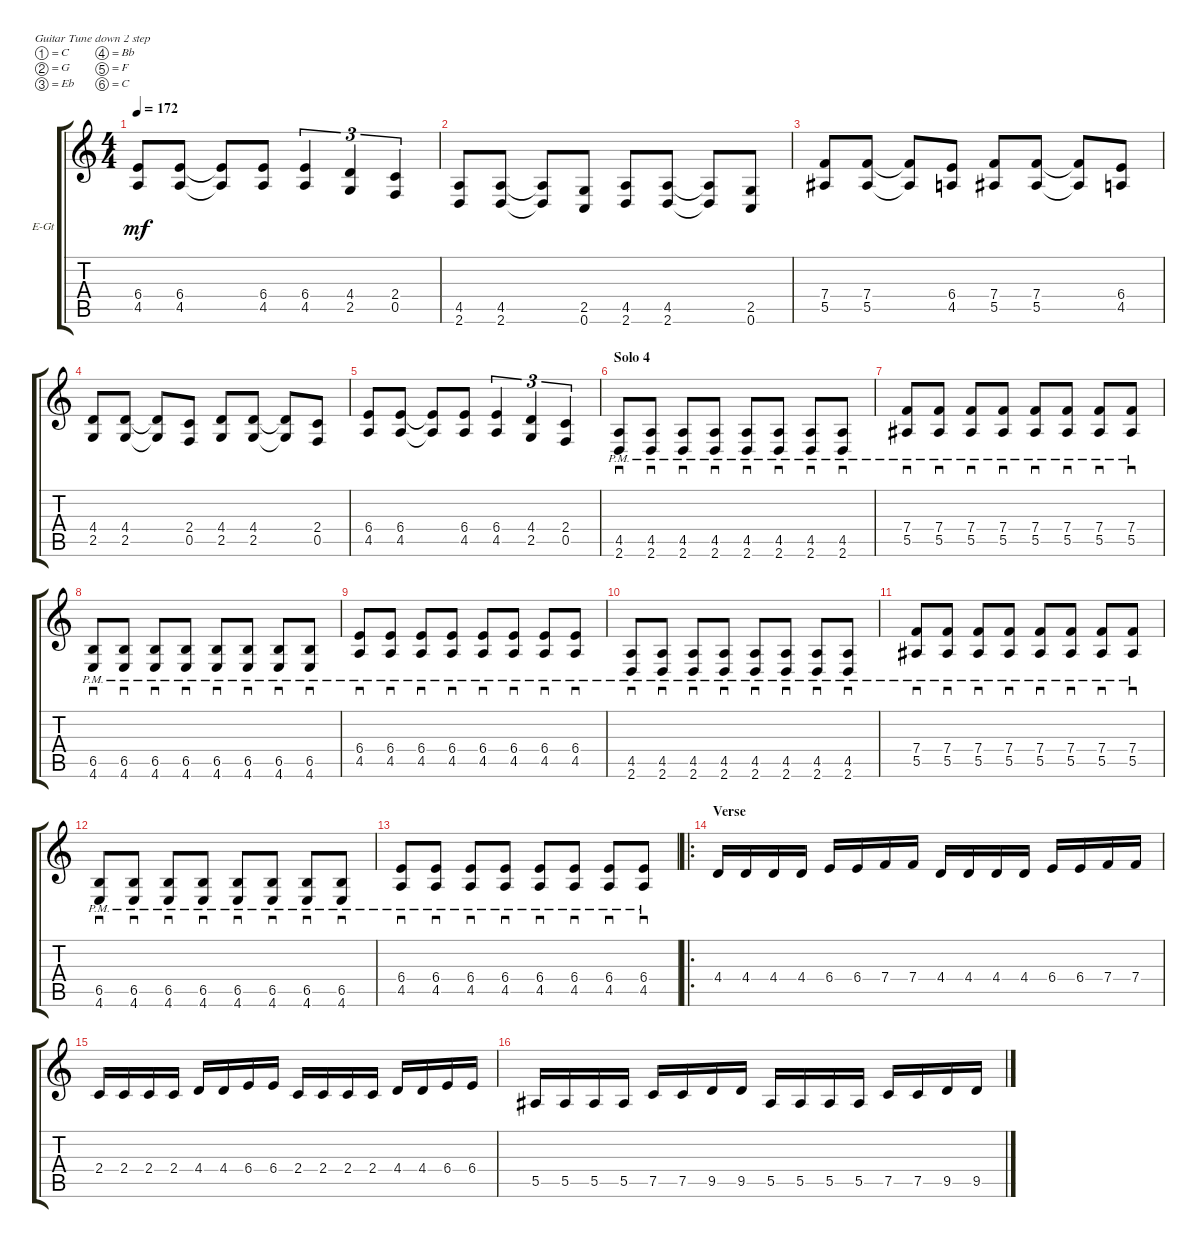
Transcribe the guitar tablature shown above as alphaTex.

\bracketExtendMode groupsimilarinstruments
\firstSystemTrackNameOrientation horizontal
\otherSystemsTrackNameOrientation horizontal
\track ("Lead Guitar" "E-Gt") {instrument distortionguitar}
\staff {score tabs}
\tuning (C4 G3 Eb3 Bb2 F2 C2)
\ts (4 4)
\tempo 172
\clef g2
\ks c
(4.5 6.4).8{dy mf} (4.5 6.4).8 (4.5{t} 6.4{t}).8 (4.5 6.4).8 (4.5 6.4).4{tu (3 2)} (2.5 4.4).4{tu (3 2)} (0.5 2.4).4{tu (3 2)} |
(2.6 4.5).8 (4.5 2.6).8 (2.6{t} 4.5{t}).8 (2.5 0.6).8 (2.6 4.5).8 (2.6 4.5).8 (2.6{t} 4.5{t}).8 (0.6 2.5).8 |
(5.5{acc #} 7.4).8 (5.5{acc #} 7.4).8 (5.5{t acc #} 7.4{t}).8 (4.5 6.4).8 (5.5{acc #} 7.4).8 (5.5{acc #} 7.4).8 (5.5{t acc #} 7.4{t}).8 (4.5 6.4).8 |
(2.5 4.4).8 (2.5 4.4).8 (2.5{t} 4.4{t}).8 (0.5 2.4).8 (2.5 4.4).8 (2.5 4.4).8 (2.5{t} 4.4{t}).8 (0.5 2.4).8 |
(4.5 6.4).8 (4.5 6.4).8 (4.5{t} 6.4{t}).8 (4.5 6.4).8 (4.5 6.4).4{tu (3 2)} (2.5 4.4).4{tu (3 2)} (0.5 2.4).4{tu (3 2)} |
\section ("" "Solo 4")
(2.6{pm} 4.5{pm}).8{sd} (2.6{pm} 4.5{pm}).8{sd} (2.6{pm} 4.5{pm}).8{sd} (2.6{pm} 4.5{pm}).8{sd} (2.6{pm} 4.5{pm}).8{sd} (2.6{pm} 4.5{pm}).8{sd} (2.6{pm} 4.5{pm}).8{sd} (2.6{pm} 4.5{pm}).8{sd} |
(5.5{pm acc #} 7.4{pm}).8{sd} (5.5{pm acc #} 7.4{pm}).8{sd} (5.5{pm acc #} 7.4{pm}).8{sd} (5.5{pm acc #} 7.4{pm}).8{sd} (5.5{pm acc #} 7.4{pm}).8{sd} (5.5{pm acc #} 7.4{pm}).8{sd} (5.5{pm acc #} 7.4{pm}).8{sd} (5.5{pm acc #} 7.4{pm}).8{sd} |
(4.6{pm} 6.5{pm}).8{sd} (4.6{pm} 6.5{pm}).8{sd} (4.6{pm} 6.5{pm}).8{sd} (4.6{pm} 6.5{pm}).8{sd} (4.6{pm} 6.5{pm}).8{sd} (4.6{pm} 6.5{pm}).8{sd} (4.6{pm} 6.5{pm}).8{sd} (4.6{pm} 6.5{pm}).8{sd} |
(4.5{pm} 6.4{pm}).8{sd} (4.5{pm} 6.4{pm}).8{sd} (4.5{pm} 6.4{pm}).8{sd} (4.5{pm} 6.4{pm}).8{sd} (4.5{pm} 6.4{pm}).8{sd} (4.5{pm} 6.4{pm}).8{sd} (4.5{pm} 6.4{pm}).8{sd} (4.5{pm} 6.4{pm}).8{sd} |
(2.6{pm} 4.5{pm}).8{sd} (2.6{pm} 4.5{pm}).8{sd} (2.6{pm} 4.5{pm}).8{sd} (2.6{pm} 4.5{pm}).8{sd} (2.6{pm} 4.5{pm}).8{sd} (2.6{pm} 4.5{pm}).8{sd} (2.6{pm} 4.5{pm}).8{sd} (2.6{pm} 4.5{pm}).8{sd} |
(5.5{pm acc #} 7.4{pm}).8{sd} (5.5{pm acc #} 7.4{pm}).8{sd} (5.5{pm acc #} 7.4{pm}).8{sd} (5.5{pm acc #} 7.4{pm}).8{sd} (5.5{pm acc #} 7.4{pm}).8{sd} (5.5{pm acc #} 7.4{pm}).8{sd} (5.5{pm acc #} 7.4{pm}).8{sd} (5.5{pm acc #} 7.4{pm}).8{sd} |
(4.6{pm} 6.5{pm}).8{sd} (4.6{pm} 6.5{pm}).8{sd} (4.6{pm} 6.5{pm}).8{sd} (4.6{pm} 6.5{pm}).8{sd} (4.6{pm} 6.5{pm}).8{sd} (4.6{pm} 6.5{pm}).8{sd} (4.6{pm} 6.5{pm}).8{sd} (4.6{pm} 6.5{pm}).8{sd} |
(4.5{pm} 6.4{pm}).8{sd} (4.5{pm} 6.4{pm}).8{sd} (4.5{pm} 6.4{pm}).8{sd} (4.5{pm} 6.4{pm}).8{sd} (4.5{pm} 6.4{pm}).8{sd} (4.5{pm} 6.4{pm}).8{sd} (4.5{pm} 6.4{pm}).8{sd} (4.5{pm} 6.4{pm}).8{sd} |
\ro
\section ("" "Verse")
4.4.16 4.4.16 4.4.16 4.4.16 6.4.16 6.4.16 7.4.16 7.4.16 4.4.16 4.4.16 4.4.16 4.4.16 6.4.16 6.4.16 7.4.16 7.4.16 |
2.4.16 2.4.16 2.4.16 2.4.16 4.4.16 4.4.16 6.4.16 6.4.16 2.4.16 2.4.16 2.4.16 2.4.16 4.4.16 4.4.16 6.4.16 6.4.16 |
5.5{acc #}.16 5.5{acc #}.16 5.5{acc #}.16 5.5{acc #}.16 7.5.16 7.5.16 9.5.16 9.5.16 5.5{acc #}.16 5.5{acc #}.16 5.5{acc #}.16 5.5{acc #}.16 7.5.16 7.5.16 9.5.16 9.5.16
